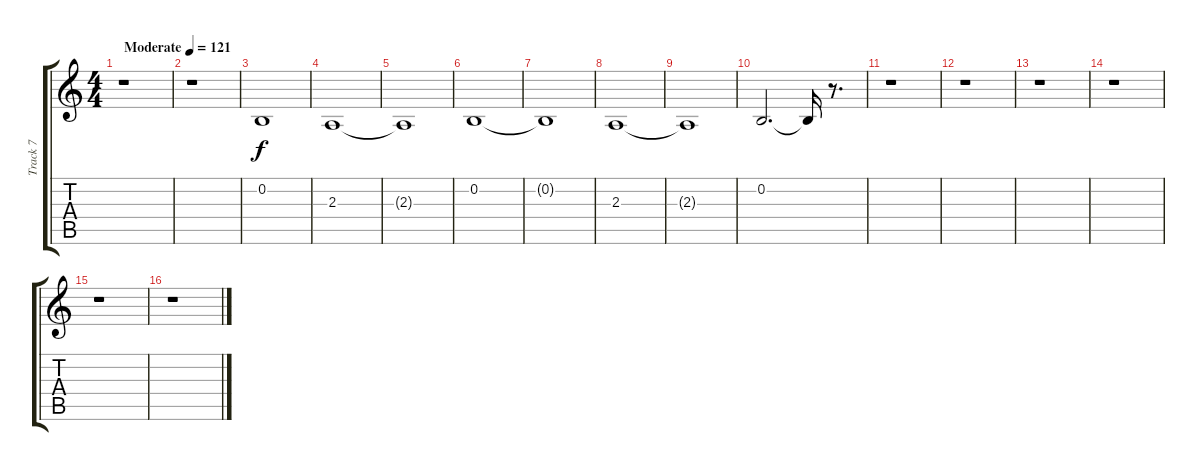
\track ("Track 7" "Track 7") {instrument stringensemble1}
\staff {score tabs}
\tuning (E4 B3 G3 D3 A2 E2) {hide}
\ts (4 4)
\tempo (121 "Moderate")
\clef g2
\ks c
r.1{dy f instrument stringensemble1} |
r.1 |
0.2.1 |
2.3.1 |
2.3{t}.1 |
0.2.1 |
0.2{t}.1 |
2.3.1 |
2.3{t}.1 |
0.2.2{d} 0.2{t}.16 r.8{d} |
r.1 |
r.1 |
r.1 |
r.1 |
r.1 |
r.1
